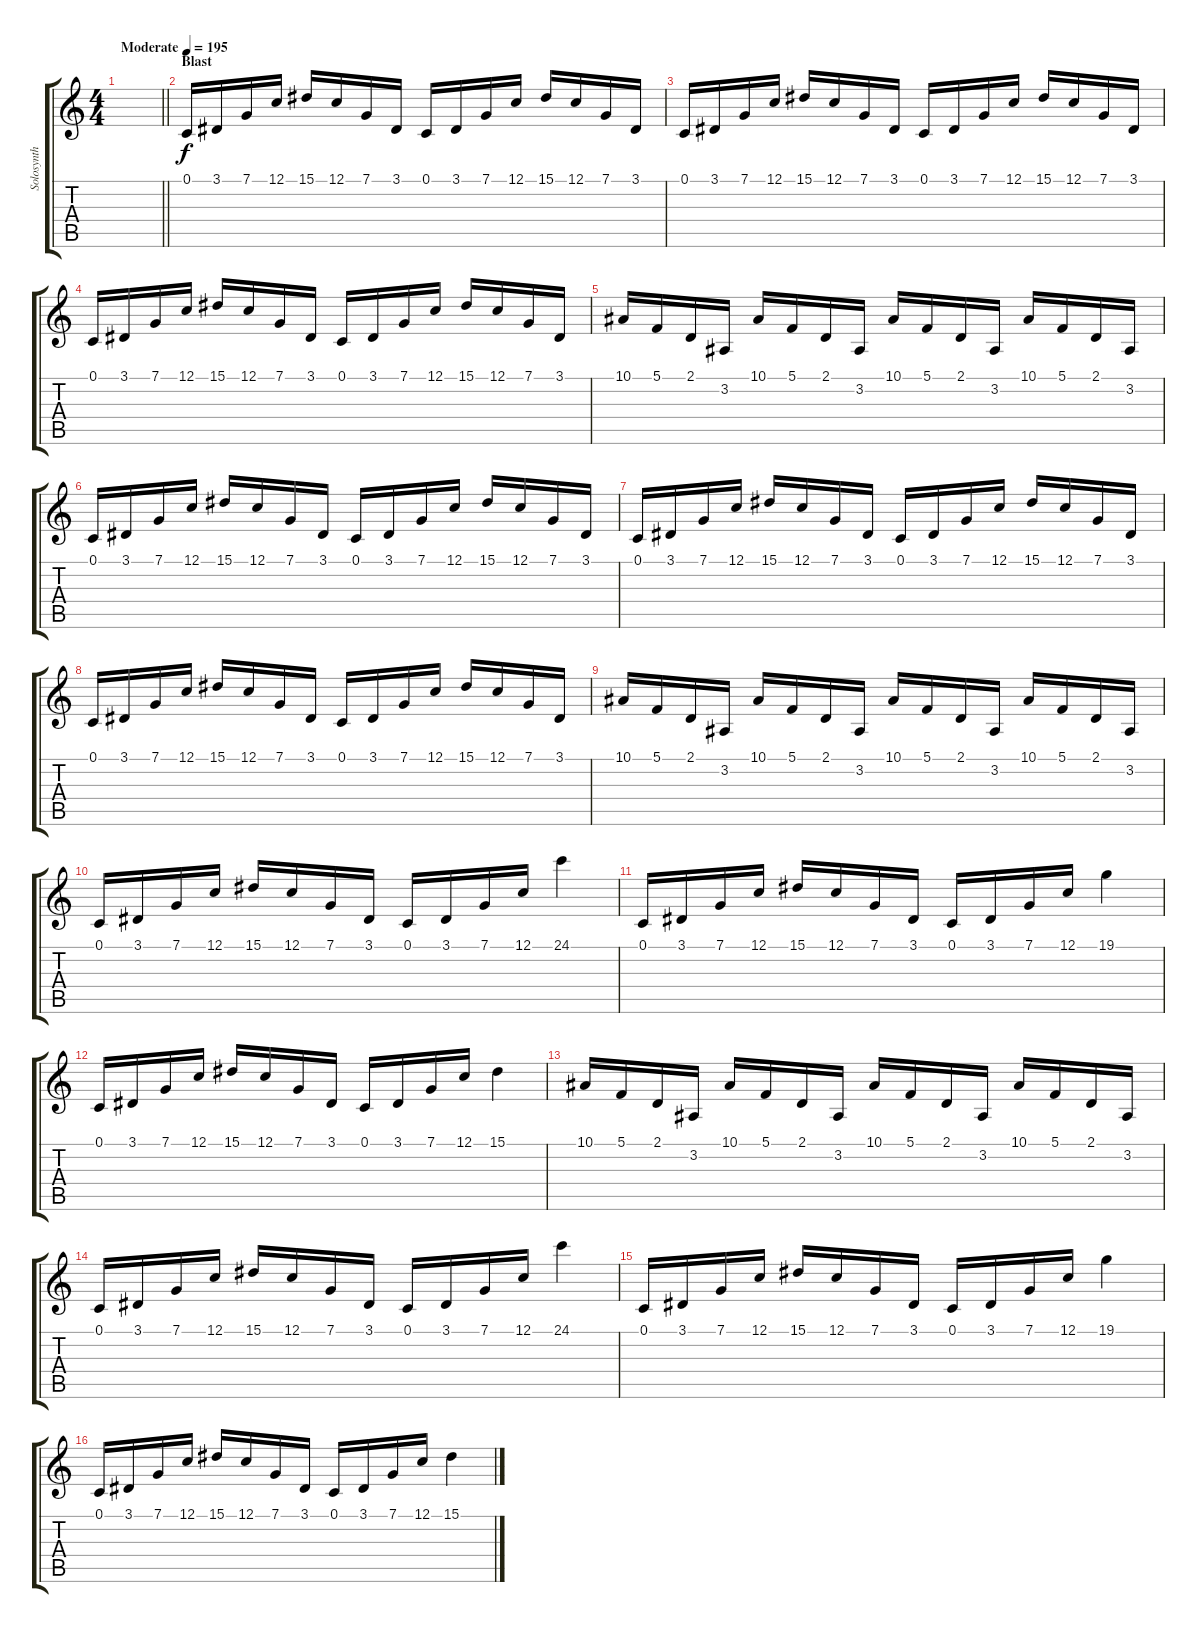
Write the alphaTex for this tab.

\track ("Solosynth" "Solosynth") {instrument lead2sawtooth}
\staff {score tabs}
\tuning (C4 G3 Eb3 Bb2 F2 C2) {hide}
\ts (4 4)
\tempo (195 "Moderate")
\clef g2
\barLineRight lightlight
\ks c
|
\section ("" "Blast")
0.1.16 3.1.16 7.1.16 12.1.16 15.1.16 12.1.16 7.1.16 3.1.16 0.1.16 3.1.16 7.1.16 12.1.16 15.1.16 12.1.16 7.1.16 3.1.16 |
0.1.16 3.1.16 7.1.16 12.1.16 15.1.16 12.1.16 7.1.16 3.1.16 0.1.16 3.1.16 7.1.16 12.1.16 15.1.16 12.1.16 7.1.16 3.1.16 |
0.1.16 3.1.16 7.1.16 12.1.16 15.1.16 12.1.16 7.1.16 3.1.16 0.1.16 3.1.16 7.1.16 12.1.16 15.1.16 12.1.16 7.1.16 3.1.16 |
10.1.16 5.1.16 2.1.16 3.2.16 10.1.16 5.1.16 2.1.16 3.2.16 10.1.16 5.1.16 2.1.16 3.2.16 10.1.16 5.1.16 2.1.16 3.2.16 |
0.1.16 3.1.16 7.1.16 12.1.16 15.1.16 12.1.16 7.1.16 3.1.16 0.1.16 3.1.16 7.1.16 12.1.16 15.1.16 12.1.16 7.1.16 3.1.16 |
0.1.16 3.1.16 7.1.16 12.1.16 15.1.16 12.1.16 7.1.16 3.1.16 0.1.16 3.1.16 7.1.16 12.1.16 15.1.16 12.1.16 7.1.16 3.1.16 |
0.1.16 3.1.16 7.1.16 12.1.16 15.1.16 12.1.16 7.1.16 3.1.16 0.1.16 3.1.16 7.1.16 12.1.16 15.1.16 12.1.16 7.1.16 3.1.16 |
10.1.16 5.1.16 2.1.16 3.2.16 10.1.16 5.1.16 2.1.16 3.2.16 10.1.16 5.1.16 2.1.16 3.2.16 10.1.16 5.1.16 2.1.16 3.2.16 |
0.1.16 3.1.16 7.1.16 12.1.16 15.1.16 12.1.16 7.1.16 3.1.16 0.1.16 3.1.16 7.1.16 12.1.16 24.1.4 |
0.1.16 3.1.16 7.1.16 12.1.16 15.1.16 12.1.16 7.1.16 3.1.16 0.1.16 3.1.16 7.1.16 12.1.16 19.1.4 |
0.1.16 3.1.16 7.1.16 12.1.16 15.1.16 12.1.16 7.1.16 3.1.16 0.1.16 3.1.16 7.1.16 12.1.16 15.1.4 |
10.1.16 5.1.16 2.1.16 3.2.16 10.1.16 5.1.16 2.1.16 3.2.16 10.1.16 5.1.16 2.1.16 3.2.16 10.1.16 5.1.16 2.1.16 3.2.16 |
0.1.16 3.1.16 7.1.16 12.1.16 15.1.16 12.1.16 7.1.16 3.1.16 0.1.16 3.1.16 7.1.16 12.1.16 24.1.4 |
0.1.16 3.1.16 7.1.16 12.1.16 15.1.16 12.1.16 7.1.16 3.1.16 0.1.16 3.1.16 7.1.16 12.1.16 19.1.4 |
0.1.16 3.1.16 7.1.16 12.1.16 15.1.16 12.1.16 7.1.16 3.1.16 0.1.16 3.1.16 7.1.16 12.1.16 15.1.4
